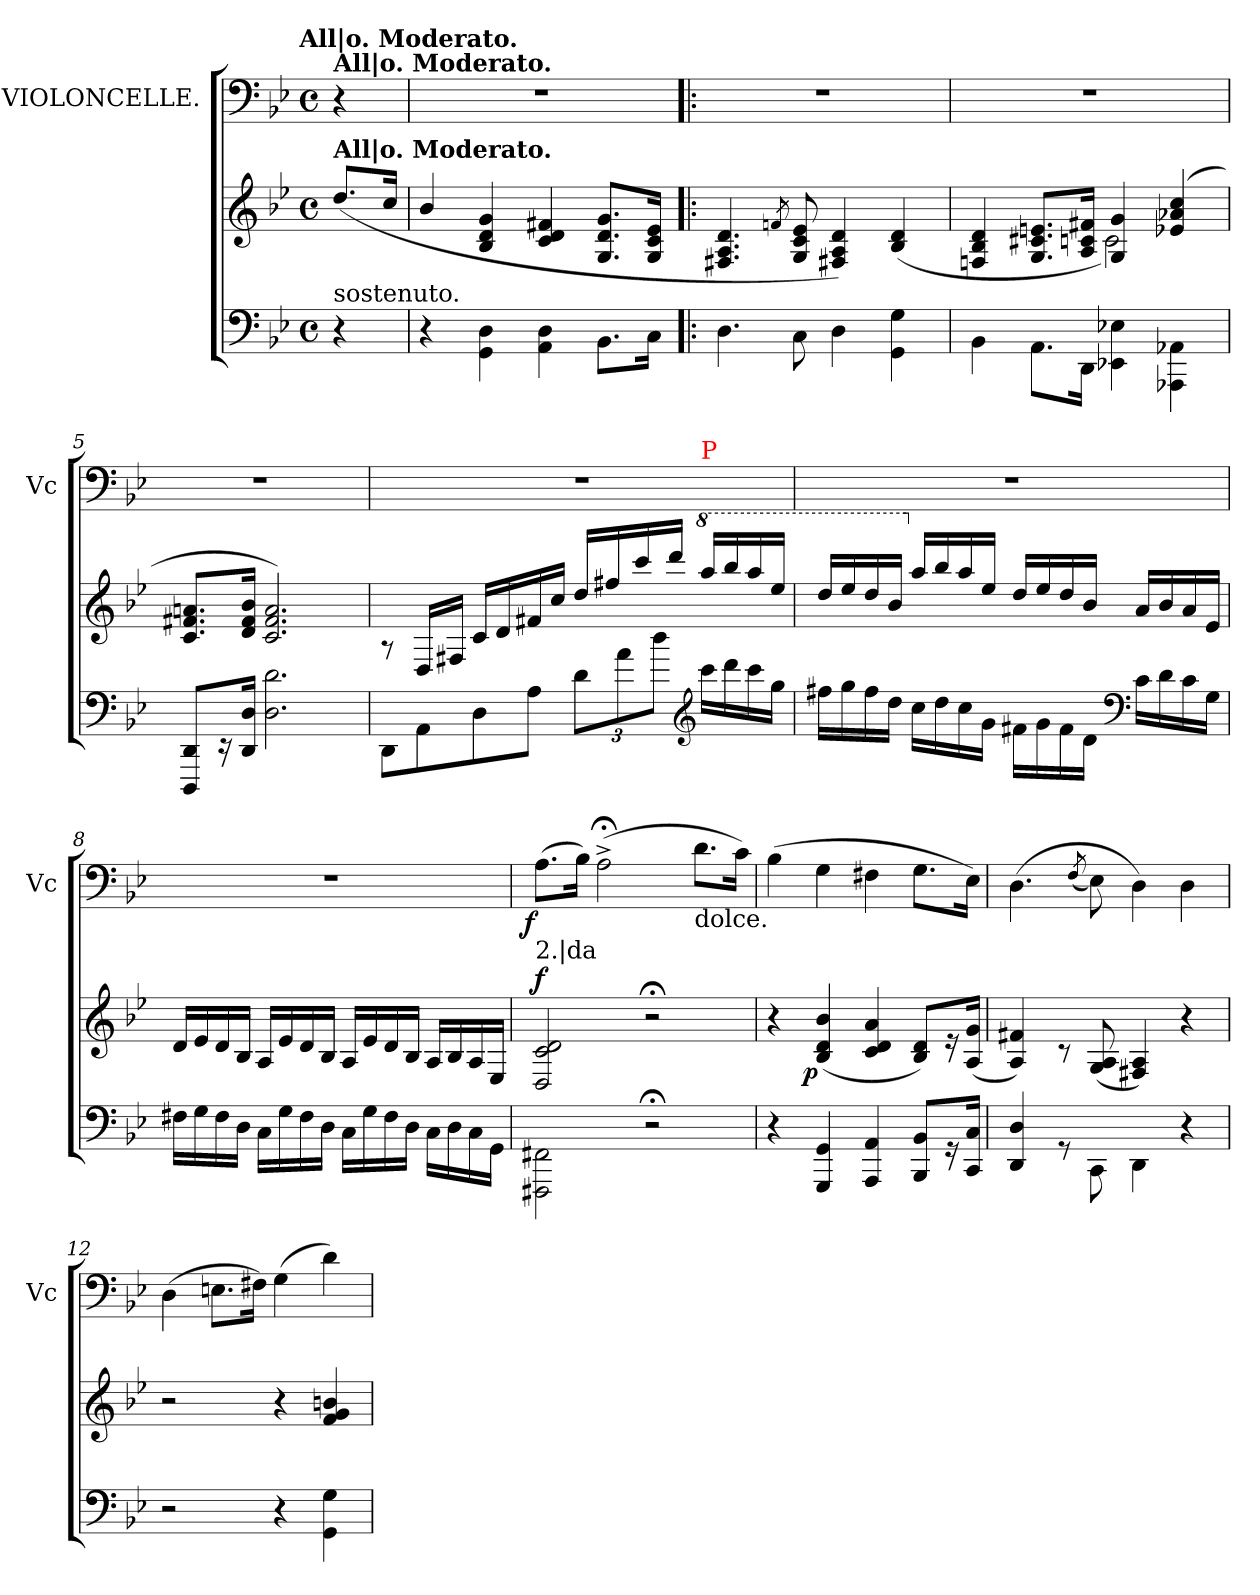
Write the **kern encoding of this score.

**kern	**kern	**dynam	**kern	**dynam
*part2	*part2	*part2	*part1	*part1
*staff3	*staff2	*staff2/3	*staff1	*staff1
*	*	*	*I"VIOLONCELLE.	*
*	*	*	*I'Vc	*
*clefF4	*clefG2	*	*clefF4	*
*k[b-e-]	*k[b-e-]	*	*k[b-e-]	*
!!LO:TX:omd:t=All|o. Moderato.
*M4/4	*M4/4	*	*M4/4	*
*met(c)	*met(c)	*	*met(c)	*
*MM116	*MM116	*	*MM116	*
=	=	=	=	=
!	!	!	!LO:TX:a:B:t=All|o. Moderato.	!
!	!LO:TX:a:B:t=All|o. Moderato.	!	!	!
!LO:TX:a:t=sostenuto.	!	!	!	!
4r	(>8.dd/L	.	4r	.
.	16ccJk	.	.	.
=2	=2	=2	=2	=2
4r	4b-/	.	1rF	.
4D\ 4GG\	4g 4d 4B-	.	.	.
4D\ 4AA\	4f#X 4d 4c	.	.	.
8.BB-\L	8.g/ 8.d/ 8.G/L	.	.	.
16C\Jk	16e-/ 16c/ 16G/Jk	.	.	.
=3!|:	=3!|:	=3!|:	=3!|:	=3!|:
4.D\	4.d/ 4.A/ 4.F#X/	.	1rF	.
.	8qfn/	.	.	.
8C\	8e-/ 8c/ 8G/	.	.	.
4D\	4d/ 4A/ 4F#X/)	.	.	.
4GG\ 4G\	(>4d/ 4B-/	.	.	.
=4	=4	=4	=4	=4
*	*^	*	*	*
4BB-\	4d/ 4B-/ 4Fn/	4ryy	.	1rF	.
8.AA\L	8.en/ 8.c#X/ 8.G/L	4ryy	.	.	.
16DD\Jk	16f#X/ 16cn/ 16A/Jk	.	.	.	.
4E-X\ 4EE-X\	4g/ 4G/	2c\)	.	.	.
4AA-X\ 4AAA-X\	(>4cc 4a-X 4e-X	.	.	.	.
*	*v	*v	*	*	*
=5	=5	=5	=5	=5
8DD 8DDDL	8.an 8.f#X 8.cL	.	1rF	.
16r	.	.	.	.
16D 16DDJk	16b- 16f# 16dJk	.	.	.
2.d 2.D	2.a 2.f# 2.c)	.	.	.
=6	=6	=6	=6	=6
*	*	*	*^	*
8DD\L	8rA	.	1rF	2.ryy	.
8AA\	16D/LL	.	.	.	.
.	16F#XJJ	.	.	.	.
8D	16cLL	.	.	.	.
.	16d	.	.	.	.
8AJ	16f#X	.	.	.	.
.	16ccJJ	.	.	.	.
*Xbrackettup	*	*	*	*	*
12d\L	16dd/LL	.	.	.	.
.	16ff#X/	.	.	.	.
12a\	.	.	.	.	.
.	16ccc/	.	.	.	.
12dd\J	.	.	.	.	.
.	16ddd/JJ	.	.	.	.
*clefG2	*	*	*	*	*
*	*8va	*	*	*	*
!	!	!	!	!LO:TX:a:color=red:t=P	!
16cccLL	16aaa/LL	.	.	4ryy	.
16ddd	16bbb-	.	.	.	.
16ccc	16aaa	.	.	.	.
16ggJJ	16eee-JJ	.	.	.	.
*	*	*	*v	*v	*
=7	=7	=7	=7	=7
16ff#XLL	16ddd/LL	.	1rF	.
16gg	16eee-	.	.	.
16ff#	16ddd	.	.	.
16ddJJ	16bb-JJ	.	.	.
*	*X8va	*	*	*
16cc\LL	16aa/LL	.	.	.
16dd\	16bb-/	.	.	.
16cc\	16aa/	.	.	.
16g\JJ	16ee-/JJ	.	.	.
16f#XLL	16dd/LL	.	.	.
16g\	16ee-/	.	.	.
16f#\	16dd/	.	.	.
16d\JJ	16b-/JJ	.	.	.
*clefF4	*	*	*	*
16c\LL	16a/LL	.	.	.
16d\	16b-/	.	.	.
16c\	16a/	.	.	.
16GJJ	16e-JJ	.	.	.
=8	=8	=8	=8	=8
16F#XLL	16dLL	.	1rF	.
16G	16e-	.	.	.
16F#	16d	.	.	.
16D\JJ	16B-/JJ	.	.	.
16C\LL	16A/LL	.	.	.
16G	16e-	.	.	.
16F#	16d	.	.	.
16D\JJ	16B-/JJ	.	.	.
16C\LL	16A/LL	.	.	.
16G	16e-	.	.	.
16F#	16d	.	.	.
16D\JJ	16B-/JJ	.	.	.
16C\LL	16A/LL	.	.	.
16D\	16B-/	.	.	.
16C\	16A/	.	.	.
16GG\JJ	16E-/JJ	.	.	.
=9	=9	=9	=9	=9
!	!	!	!LO:TX:b:t=2.|da	!
!	!	!LO:DY:a	!	!LO:DY:rj
2FF#X\ 2FFF#X\	(>2d/ 2c/ 2D/	f	(>8.A!\L	f
.	.	.	16B-!Jk)	.
.	.	.	(>2A;<^<!	.
2r;<	2r;<	.	.	.
!	!	!	!LO:TX:b:t=dolce.	!
.	.	.	8.d!\L	.
.	.	.	16c!Jk)	.
=10	=10	=10	=10	=10
4r	4r	.	(>4B-!	.
!	!	!LO:DY:rj	!	!
4GG 4GGG	(<4b- 4d 4B-	p	4G!	.
4AA 4AAA	4a 4d 4c	.	4F#X!	.
8BB- 8BBB-L	8d 8B-L)	.	8.G!\L	.
16r	16r	.	.	.
16C 16CCJk	(<16g 16AJk	.	16E-!Jk)	.
=11	=11	=11	=11	=11
4D 4DD	4f#X 4A)	.	(>4.D!	.
8rGG	8rc	.	.	.
.	.	.	(<8qF!/	.
8CC\	(>8A/ 8G/	.	8E-!)	.
4DD\	4A/ 4F#X/)	.	4D!)	.
4r	4r	.	4D!	.
=12	=12	=12	=12	=12
2r	2r	.	(>4D!	.
.	.	.	8.En!\L	.
.	.	.	16F#X!Jk)	.
4r	4r	.	(>4G!	.
4G\ 4GG\	4bn 4g 4f	.	4d!)	.
=	=	=	=	=
*-	*-	*-	*-	*-
